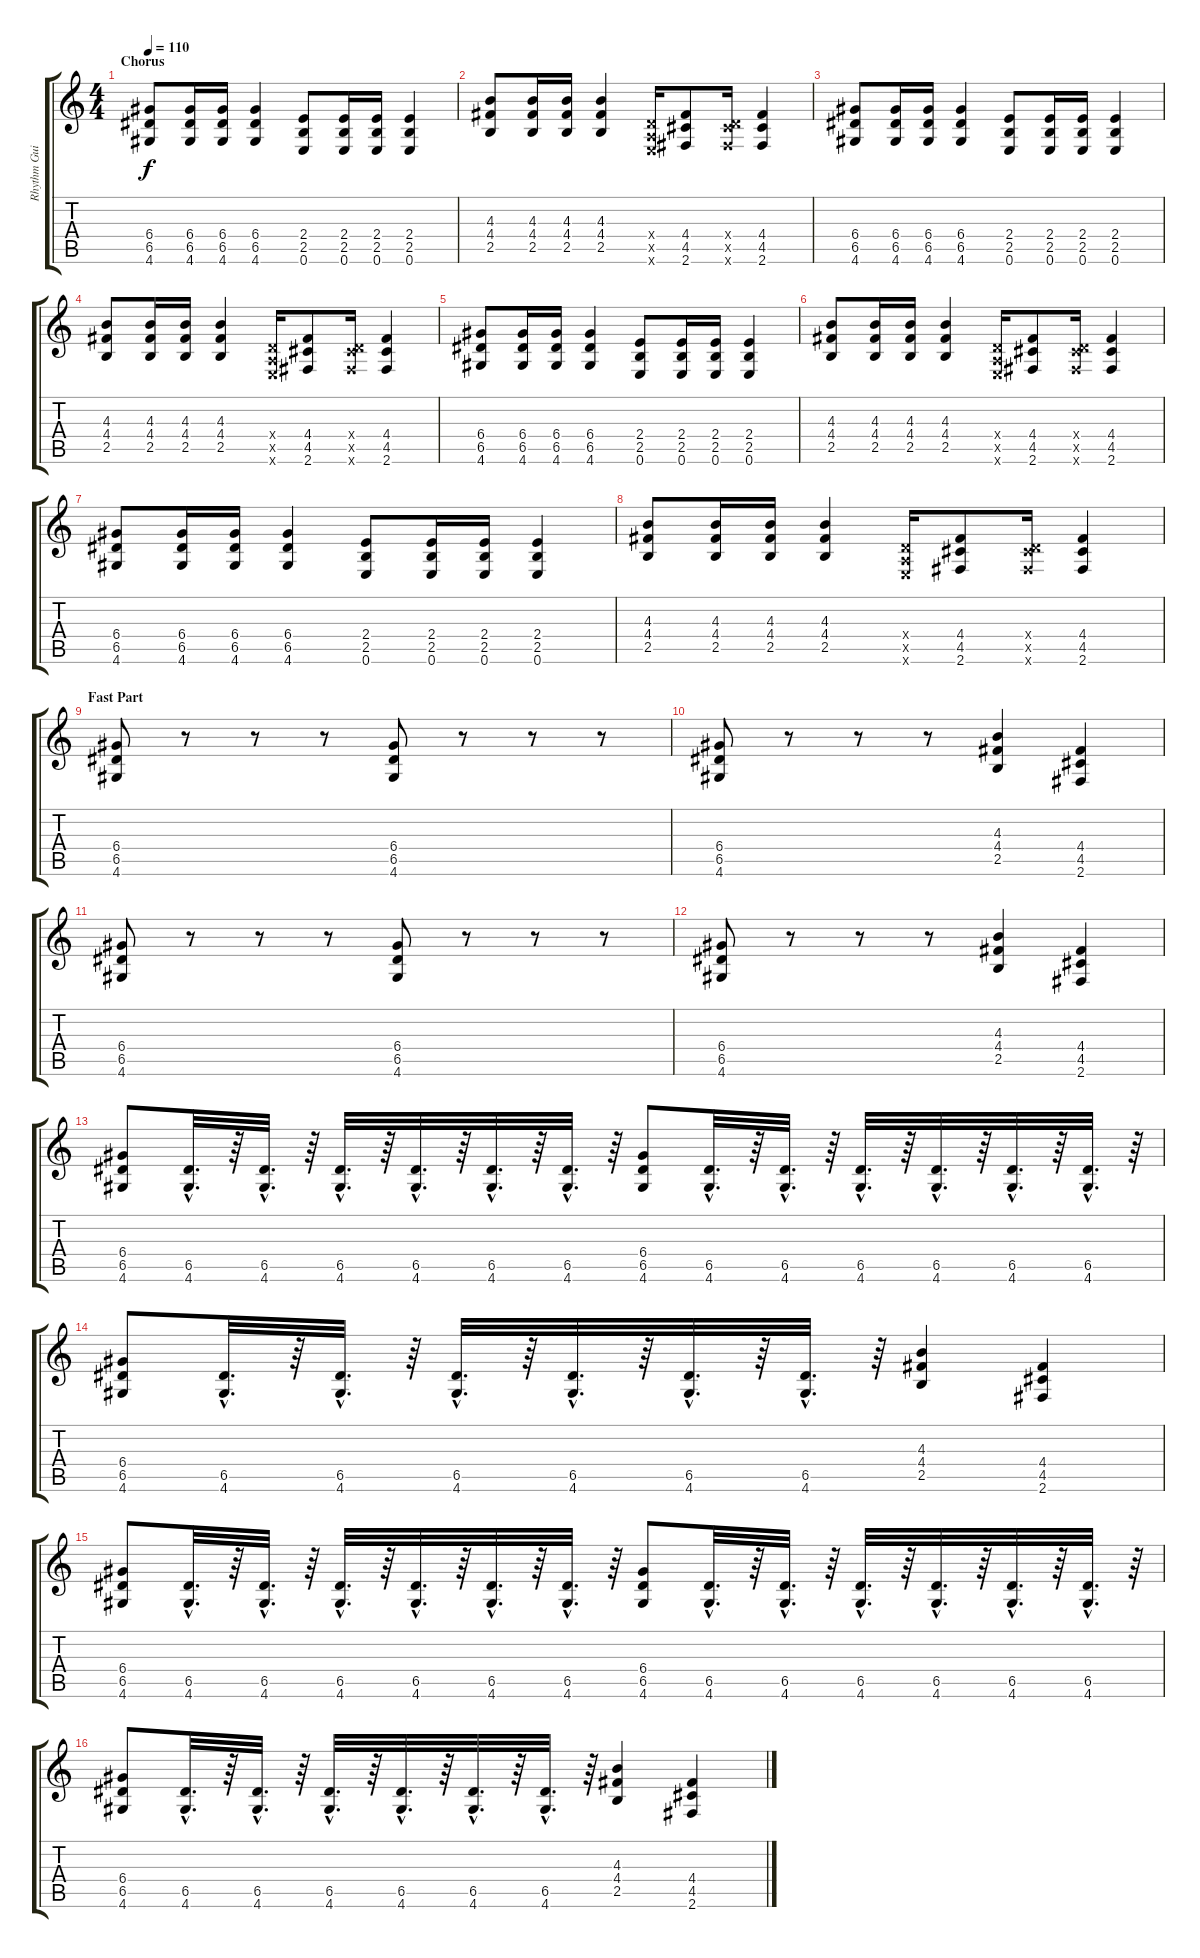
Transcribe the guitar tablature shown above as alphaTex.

\track ("Rhythm Guitar" "Rhythm Gui") {instrument distortionguitar}
\staff {score tabs}
\tuning (E4 B3 G3 D3 A2 E2) {hide}
\ts (4 4)
\section ("" "Chorus")
\tempo 110
\clef g2
\ks c
(6.4 6.5 4.6).8{dy f} (6.4 6.5 4.6).16 (6.4 6.5 4.6).16 (6.4 6.5 4.6).4 (2.4 2.5 0.6).8 (2.4 2.5 0.6).16 (2.4 2.5 0.6).16 (2.4 2.5 0.6).4 |
(4.3 4.4 2.5).8 (4.3 4.4 2.5).16 (4.3 4.4 2.5).16 (4.3 4.4 2.5).4 (0.4{x} 0.5{x} 0.6{x}).16 (4.4 4.5 2.6).8 (0.4{x} 4.5{x} 2.6{x}).16 (4.4 4.5 2.6).4 |
(6.4 6.5 4.6).8 (6.4 6.5 4.6).16 (6.4 6.5 4.6).16 (6.4 6.5 4.6).4 (2.4 2.5 0.6).8 (2.4 2.5 0.6).16 (2.4 2.5 0.6).16 (2.4 2.5 0.6).4 |
(4.3 4.4 2.5).8 (4.3 4.4 2.5).16 (4.3 4.4 2.5).16 (4.3 4.4 2.5).4 (0.4{x} 0.5{x} 0.6{x}).16 (4.4 4.5 2.6).8 (0.4{x} 4.5{x} 2.6{x}).16 (4.4 4.5 2.6).4 |
(6.4 6.5 4.6).8 (6.4 6.5 4.6).16 (6.4 6.5 4.6).16 (6.4 6.5 4.6).4 (2.4 2.5 0.6).8 (2.4 2.5 0.6).16 (2.4 2.5 0.6).16 (2.4 2.5 0.6).4 |
(4.3 4.4 2.5).8 (4.3 4.4 2.5).16 (4.3 4.4 2.5).16 (4.3 4.4 2.5).4 (0.4{x} 0.5{x} 0.6{x}).16 (4.4 4.5 2.6).8 (0.4{x} 4.5{x} 2.6{x}).16 (4.4 4.5 2.6).4 |
(6.4 6.5 4.6).8 (6.4 6.5 4.6).16 (6.4 6.5 4.6).16 (6.4 6.5 4.6).4 (2.4 2.5 0.6).8 (2.4 2.5 0.6).16 (2.4 2.5 0.6).16 (2.4 2.5 0.6).4 |
(4.3 4.4 2.5).8 (4.3 4.4 2.5).16 (4.3 4.4 2.5).16 (4.3 4.4 2.5).4 (0.4{x} 0.5{x} 0.6{x}).16 (4.4 4.5 2.6).8 (0.4{x} 4.5{x} 2.6{x}).16 (4.4 4.5 2.6).4 |
\section ("" "Fast Part")
(6.4 6.5 4.6).8 r.8 r.8 r.8 (6.4 6.5 4.6).8 r.8 r.8 r.8 |
(6.4 6.5 4.6).8 r.8 r.8 r.8 (4.3 4.4 2.5).4 (4.4 4.5 2.6).4 |
(6.4 6.5 4.6).8 r.8 r.8 r.8 (6.4 6.5 4.6).8 r.8 r.8 r.8 |
(6.4 6.5 4.6).8 r.8 r.8 r.8 (4.3 4.4 2.5).4 (4.4 4.5 2.6).4 |
(6.4 6.5 4.6).8 (6.5{hac} 4.6{hac}).32{d} r.64 (6.5{hac} 4.6{hac}).32{d} r.64 (6.5{hac} 4.6{hac}).32{d} r.64 (6.5{hac} 4.6{hac}).32{d} r.64 (6.5{hac} 4.6{hac}).32{d} r.64 (6.5{hac} 4.6{hac}).32{d} r.64 (6.4 6.5 4.6).8 (6.5{hac} 4.6{hac}).32{d} r.64 (6.5{hac} 4.6{hac}).32{d} r.64 (6.5{hac} 4.6{hac}).32{d} r.64 (6.5{hac} 4.6{hac}).32{d} r.64 (6.5{hac} 4.6{hac}).32{d} r.64 (6.5{hac} 4.6{hac}).32{d} r.64 |
(6.4 6.5 4.6).8 (6.5{hac} 4.6{hac}).32{d} r.64 (6.5{hac} 4.6{hac}).32{d} r.64 (6.5{hac} 4.6{hac}).32{d} r.64 (6.5{hac} 4.6{hac}).32{d} r.64 (6.5{hac} 4.6{hac}).32{d} r.64 (6.5{hac} 4.6{hac}).32{d} r.64 (4.3 4.4 2.5).4 (4.4 4.5 2.6).4 |
(6.4 6.5 4.6).8 (6.5{hac} 4.6{hac}).32{d} r.64 (6.5{hac} 4.6{hac}).32{d} r.64 (6.5{hac} 4.6{hac}).32{d} r.64 (6.5{hac} 4.6{hac}).32{d} r.64 (6.5{hac} 4.6{hac}).32{d} r.64 (6.5{hac} 4.6{hac}).32{d} r.64 (6.4 6.5 4.6).8 (6.5{hac} 4.6{hac}).32{d} r.64 (6.5{hac} 4.6{hac}).32{d} r.64 (6.5{hac} 4.6{hac}).32{d} r.64 (6.5{hac} 4.6{hac}).32{d} r.64 (6.5{hac} 4.6{hac}).32{d} r.64 (6.5{hac} 4.6{hac}).32{d} r.64 |
(6.4 6.5 4.6).8 (6.5{hac} 4.6{hac}).32{d} r.64 (6.5{hac} 4.6{hac}).32{d} r.64 (6.5{hac} 4.6{hac}).32{d} r.64 (6.5{hac} 4.6{hac}).32{d} r.64 (6.5{hac} 4.6{hac}).32{d} r.64 (6.5{hac} 4.6{hac}).32{d} r.64 (4.3 4.4 2.5).4 (4.4 4.5 2.6).4
